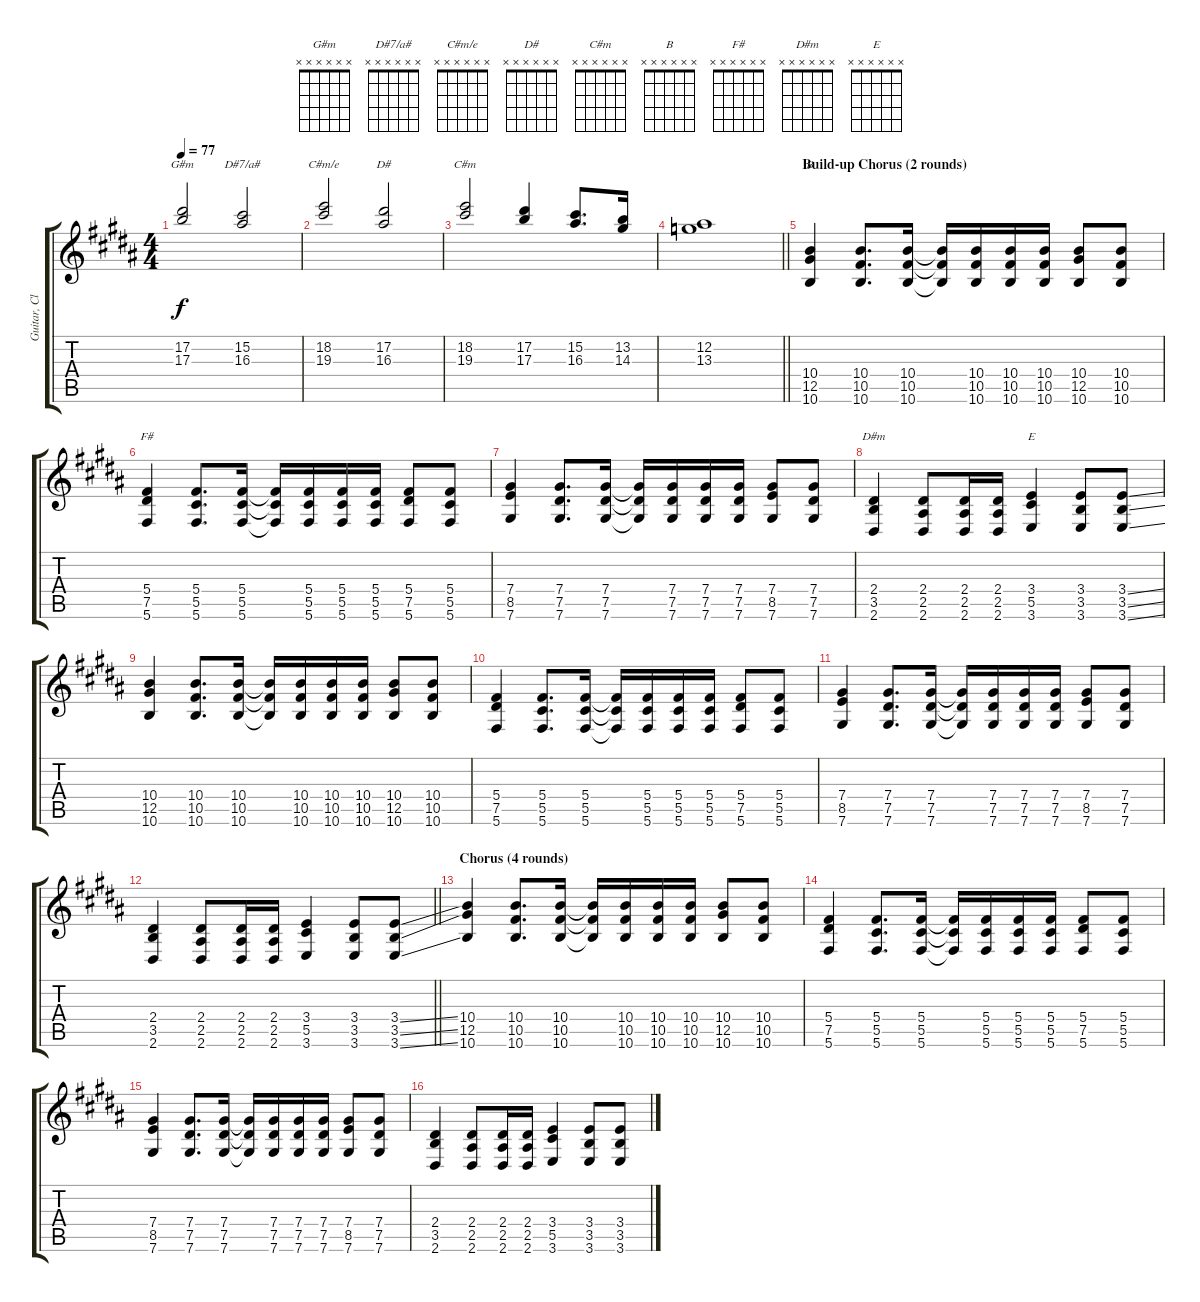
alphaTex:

\track ("Guitar, Clean" "Guitar, Cl") {instrument electricguitarclean}
\staff {score tabs}
\tuning (Eb4 Bb3 Gb3 Db3 Ab2 Db2) {hide}
\chord ("G#m" x x x x x x)
\chord ("D#7/a#" x x x x x x)
\chord ("C#m/e" x x x x x x)
\chord ("D#" x x x x x x)
\chord ("C#m" x x x x x x)
\chord ("B" x x x x x x)
\chord ("F#" x x x x x x)
\chord ("D#m" x x x x x x)
\chord ("E" x x x x x x)
\ts (4 4)
\tempo 77
\clef g2
\ks g#minor
(17.2 17.3).2{ch "G#m" dy f beam Up} (15.2 16.3).2{ch "D#7/a#" beam Up} |
(18.2 19.3).2{ch "C#m/e" beam Up} (17.2 16.3).2{ch "D#" beam Up} |
(18.2 19.3).2{ch "C#m" beam Up} (17.2 17.3).4{beam Up} (15.2 16.3).8{d beam Up} (13.2 14.3).16{beam Up} |
\barLineRight lightlight
(12.2 13.3).1 |
\section ("" "Build-up Chorus (2 rounds)")
(10.4 12.5 10.6).4{ch "B"} (10.4 10.5 10.6).8{d} (10.4 10.5 10.6).16 (10.4{t} 10.5{t} 10.6{t}).16 (10.4 10.5 10.6).16 (10.4 10.5 10.6).16 (10.4 10.5 10.6).16 (10.4 12.5 10.6).8 (10.4 10.5 10.6).8 |
(5.4 7.5 5.6).4{ch "F#"} (5.4 5.5 5.6).8{d} (5.4 5.5 5.6).16 (5.4{t} 5.5{t} 5.6{t}).16 (5.4 5.5 5.6).16 (5.4 5.5 5.6).16 (5.4 5.5 5.6).16 (5.4 7.5 5.6).8 (5.4 5.5 5.6).8 |
(7.4 8.5 7.6).4 (7.4 7.5 7.6).8{d} (7.4 7.5 7.6).16 (7.4{t} 7.5{t} 7.6{t}).16 (7.4 7.5 7.6).16 (7.4 7.5 7.6).16 (7.4 7.5 7.6).16 (7.4 8.5 7.6).8 (7.4 7.5 7.6).8 |
(2.4 3.5 2.6).4{ch "D#m"} (2.4 2.5 2.6).8 (2.4 2.5 2.6).16 (2.4 2.5 2.6).16 (3.4 5.5 3.6).4{ch "E"} (3.4 3.5 3.6).8 (3.4{ss} 3.5{ss} 3.6{ss}).8 |
(10.4 12.5 10.6).4 (10.4 10.5 10.6).8{d} (10.4 10.5 10.6).16 (10.4{t} 10.5{t} 10.6{t}).16 (10.4 10.5 10.6).16 (10.4 10.5 10.6).16 (10.4 10.5 10.6).16 (10.4 12.5 10.6).8 (10.4 10.5 10.6).8 |
(5.4 7.5 5.6).4 (5.4 5.5 5.6).8{d} (5.4 5.5 5.6).16 (5.4{t} 5.5{t} 5.6{t}).16 (5.4 5.5 5.6).16 (5.4 5.5 5.6).16 (5.4 5.5 5.6).16 (5.4 7.5 5.6).8 (5.4 5.5 5.6).8 |
(7.4 8.5 7.6).4 (7.4 7.5 7.6).8{d} (7.4 7.5 7.6).16 (7.4{t} 7.5{t} 7.6{t}).16 (7.4 7.5 7.6).16 (7.4 7.5 7.6).16 (7.4 7.5 7.6).16 (7.4 8.5 7.6).8 (7.4 7.5 7.6).8 |
\barLineRight lightlight
(2.4 3.5 2.6).4 (2.4 2.5 2.6).8 (2.4 2.5 2.6).16 (2.4 2.5 2.6).16 (3.4 5.5 3.6).4 (3.4 3.5 3.6).8 (3.4{ss} 3.5{ss} 3.6{ss}).8 |
\section ("" "Chorus (4 rounds)")
(10.4 12.5 10.6).4 (10.4 10.5 10.6).8{d} (10.4 10.5 10.6).16 (10.4{t} 10.5{t} 10.6{t}).16 (10.4 10.5 10.6).16 (10.4 10.5 10.6).16 (10.4 10.5 10.6).16 (10.4 12.5 10.6).8 (10.4 10.5 10.6).8 |
(5.4 7.5 5.6).4 (5.4 5.5 5.6).8{d} (5.4 5.5 5.6).16 (5.4{t} 5.5{t} 5.6{t}).16 (5.4 5.5 5.6).16 (5.4 5.5 5.6).16 (5.4 5.5 5.6).16 (5.4 7.5 5.6).8 (5.4 5.5 5.6).8 |
(7.4 8.5 7.6).4 (7.4 7.5 7.6).8{d} (7.4 7.5 7.6).16 (7.4{t} 7.5{t} 7.6{t}).16 (7.4 7.5 7.6).16 (7.4 7.5 7.6).16 (7.4 7.5 7.6).16 (7.4 8.5 7.6).8 (7.4 7.5 7.6).8 |
(2.4 3.5 2.6).4 (2.4 2.5 2.6).8 (2.4 2.5 2.6).16 (2.4 2.5 2.6).16 (3.4 5.5 3.6).4 (3.4 3.5 3.6).8 (3.4{ss} 3.5{ss} 3.6{ss}).8
